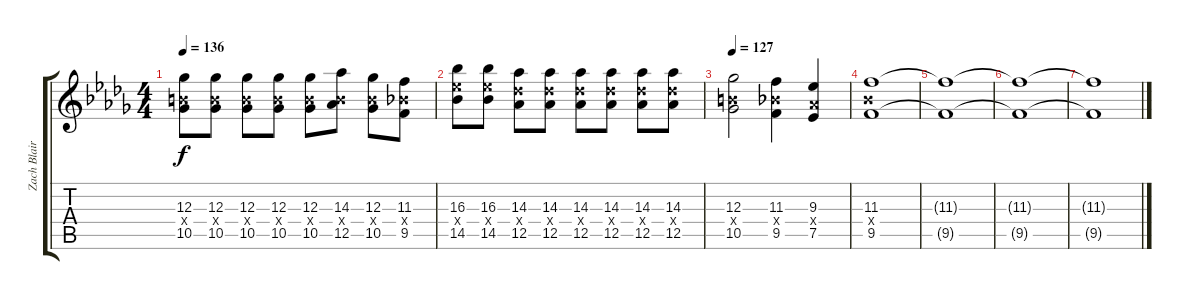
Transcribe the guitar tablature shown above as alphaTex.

\track ("Zach Blair - Guitar One" "Zach Blair") {instrument distortionguitar}
\staff {score tabs}
\tuning (Eb4 Bb3 Gb3 Db3 Ab2 Eb2) {hide}
\ts (4 4)
\tempo 136
\clef g2
\ks db
(12.3 10.4{x} 10.5).8{dy f} (12.3 10.4{x} 10.5).8 (12.3 10.4{x} 10.5).8 (12.3 10.4{x} 10.5).8 (12.3 10.4{x} 10.5).8 (14.3 10.4{x} 12.5).8 (12.3 10.4{x} 10.5).8 (11.3 9.4{x} 9.5).8 |
(16.3 14.4{x} 14.5).8 (16.3 14.4{x} 14.5).8 (14.3 12.4{x} 12.5).8 (14.3 12.4{x} 12.5).8 (14.3 12.4{x} 12.5).8 (14.3 12.4{x} 12.5).8 (14.3 12.4{x} 12.5).8 (14.3 12.4{x} 12.5).8 |
\tempo 127
(12.3 10.4{x} 10.5).2 (11.3 9.4{x} 9.5).4 (9.3 7.4{x} 7.5).4 |
(11.3 9.4{x} 9.5).1{volume 0} |
(11.3{t} 9.5{t}).1 |
(11.3{t} 9.5{t}).1 |
(11.3{t} 9.5{t}).1
